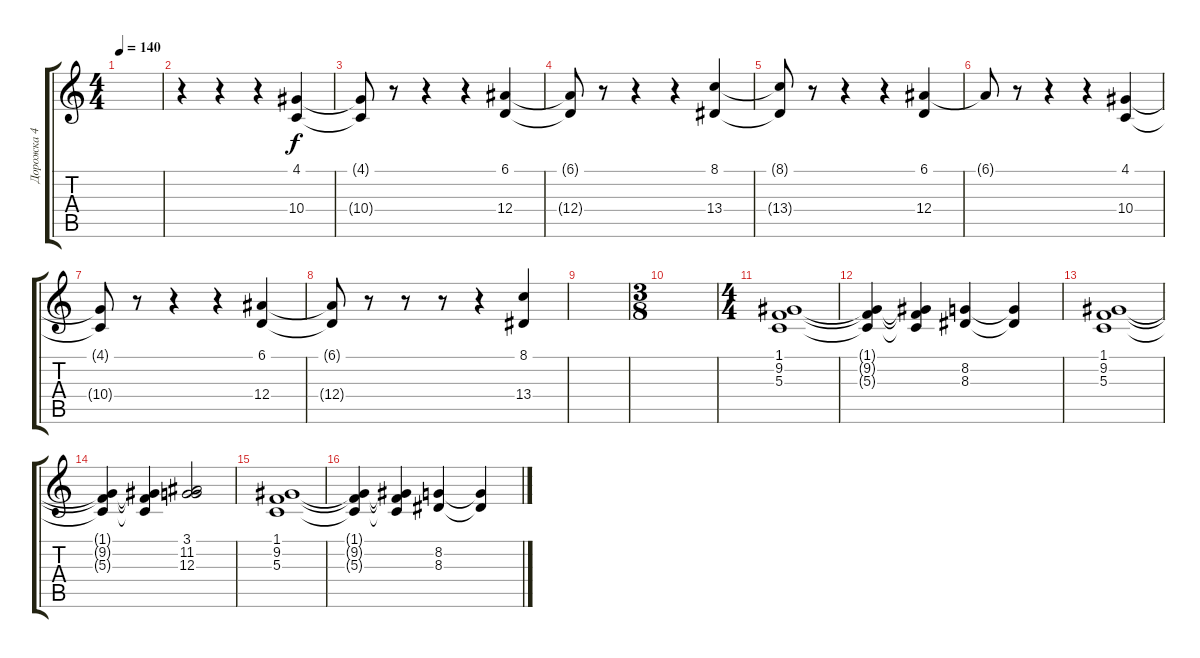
\track ("Дорожка 4" "Дорожка 4") {instrument choiraahs}
\staff {score tabs}
\tuning (E4 B3 G3 D3 A2 E2) {hide}
\ts (4 4)
\tempo 140
\clef g2
\ks c
|
r.4 r.4 r.4 (4.1 10.4).4 |
(4.1{t} 10.4{t}).8 r.8 r.4 r.4 (6.1 12.4).4 |
(6.1{t} 12.4{t}).8 r.8 r.4 r.4 (8.1 13.4).4 |
(8.1{t} 13.4{t}).8 r.8 r.4 r.4 (6.1 12.4).4 |
6.1{t}.8 r.8 r.4 r.4 (4.1 10.4).4 |
(4.1{t} 10.4{t}).8 r.8 r.4 r.4 (6.1 12.4).4 |
(6.1{t} 12.4{t}).8 r.8 r.8 r.8 r.4 (8.1 13.4).4 |
|
\ts (3 8)
|
\ts (4 4)
(1.1 9.2 5.3).1 |
(1.1{t} 9.2{t} 5.3{t}).4 (1.1{t} 9.2{t} 5.3{t}).4 (8.2 8.3).4 (8.2{t} 8.3{t}).4 |
(1.1 9.2 5.3).1 |
(1.1{t} 9.2{t} 5.3{t}).4 (1.1{t} 9.2{t} 5.3{t}).4 (3.1 11.2 12.3).2 |
(1.1 9.2 5.3).1 |
(1.1{t} 9.2{t} 5.3{t}).4 (1.1{t} 9.2{t} 5.3{t}).4 (8.2 8.3).4 (8.2{t} 8.3{t}).4
